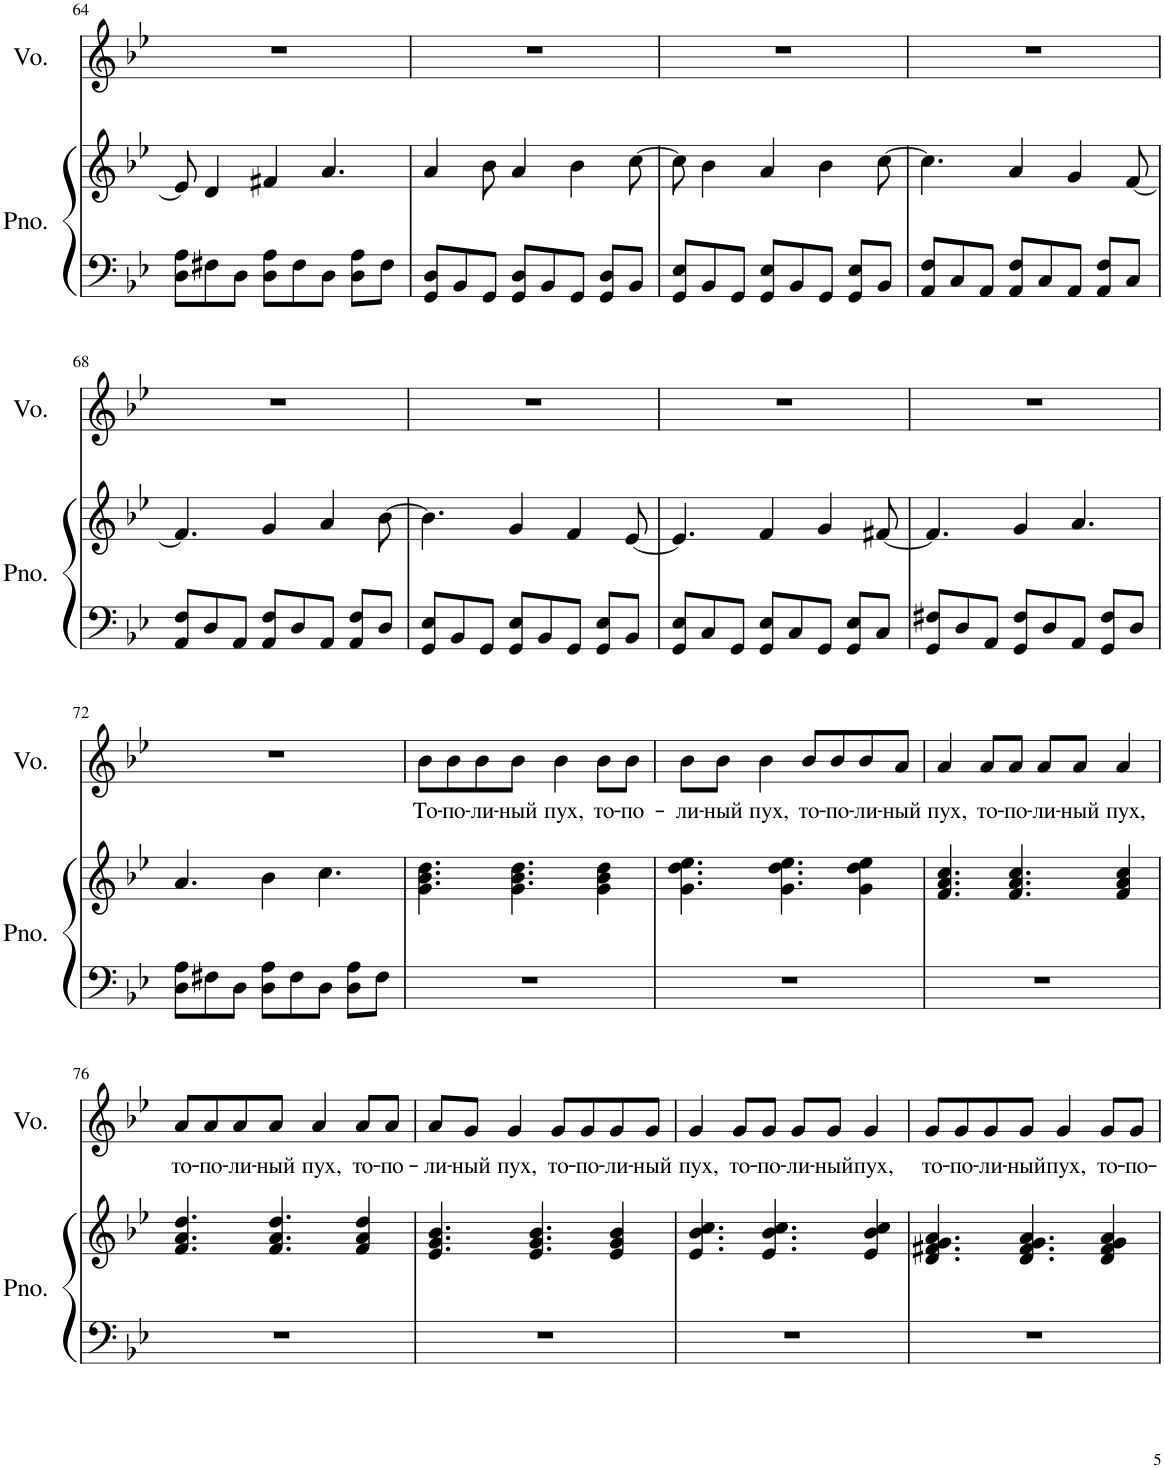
**kern	**kern	**kern	**text
*part2	*part2	*part1	*part1
*staff3	*staff2	*staff1	*staff1
*I"Piano	*	*I"Voice	*
*I'Pno.	*	*I'Vo.	*
!!LO:PB:g=z
*clefF4	*clefG2	*clefG2	*
*	*	*Trd7c12	*
*k[b-e-]	*k[b-e-]	*k[b-e-]	*
*M4/4	*M4/4	*M4/4	*
*met(c)	*met(c)	*met(c)	*
=64	=64	=64	=64
8D\ 8A\L	8e-/]	1r	.
8F#X\	4d/	.	.
8D\J	.	.	.
8D\ 8A\L	4f#X/	.	.
8F#\	.	.	.
8D\J	4.a/	.	.
8D\ 8A\L	.	.	.
8F#\J	.	.	.
=65	=65	=65	=65
8GG/ 8D/L	4a/	1r	.
8BB-/	.	.	.
8GG/J	8b-\	.	.
8GG/ 8D/L	4a/	.	.
8BB-/	.	.	.
8GG/J	4b-\	.	.
8GG/ 8D/L	.	.	.
8BB-/J	[8cc\	.	.
=66	=66	=66	=66
8GG/ 8E-/L	8cc\]	1r	.
8BB-/	4b-\	.	.
8GG/J	.	.	.
8GG/ 8E-/L	4a/	.	.
8BB-/	.	.	.
8GG/J	4b-\	.	.
8GG/ 8E-/L	.	.	.
8BB-/J	[8cc\	.	.
=67	=67	=67	=67
8AA/ 8F/L	4.cc\]	1r	.
8C/	.	.	.
8AA/J	.	.	.
8AA/ 8F/L	4a/	.	.
8C/	.	.	.
8AA/J	4g/	.	.
8AA/ 8F/L	.	.	.
8C/J	[8f/	.	.
!!LO:LB:g=z
=68	=68	=68	=68
8AA/ 8F/L	4.f/]	1r	.
8D/	.	.	.
8AA/J	.	.	.
8AA/ 8F/L	4g/	.	.
8D/	.	.	.
8AA/J	4a/	.	.
8AA/ 8F/L	.	.	.
8D/J	[8b-\	.	.
=69	=69	=69	=69
8GG/ 8E-/L	4.b-\]	1r	.
8BB-/	.	.	.
8GG/J	.	.	.
8GG/ 8E-/L	4g/	.	.
8BB-/	.	.	.
8GG/J	4f/	.	.
8GG/ 8E-/L	.	.	.
8BB-/J	[8e-/	.	.
=70	=70	=70	=70
8GG/ 8E-/L	4.e-/]	1r	.
8C/	.	.	.
8GG/J	.	.	.
8GG/ 8E-/L	4f/	.	.
8C/	.	.	.
8GG/J	4g/	.	.
8GG/ 8E-/L	.	.	.
8C/J	[8f#X/	.	.
=71	=71	=71	=71
8GG/ 8F#X/L	4.f#/]	1r	.
8D/	.	.	.
8AA/J	.	.	.
8GG/ 8F#/L	4g/	.	.
8D/	.	.	.
8AA/J	4.a/	.	.
8GG/ 8F#/L	.	.	.
8D/J	.	.	.
!!LO:LB:g=z
=72	=72	=72	=72
8D\ 8A\L	4.a/	1r	.
8F#X\	.	.	.
8D\J	.	.	.
8D\ 8A\L	4b-\	.	.
8F#\	.	.	.
8D\J	4.cc\	.	.
8D\ 8A\L	.	.	.
8F#\J	.	.	.
=73	=73	=73	=73
!	!	!	!LO:LY:b
1r	4.g\ 4.b-\ 4.dd\	8b-\L	То-
!	!	!	!LO:LY:b
.	.	8b-\	-по-
!	!	!	!LO:LY:b
.	.	8b-\	-ли-
!	!	!	!LO:LY:b
.	4.g\ 4.b-\ 4.dd\	8b-\J	-ный
!	!	!	!LO:LY:b
.	.	4b-\	пух,
!	!	!	!LO:LY:b
.	4g\ 4b-\ 4dd\	8b-\L	то-
!	!	!	!LO:LY:b
.	.	8b-\J	-по-
=74	=74	=74	=74
!	!	!	!LO:LY:b
1r	4.g\ 4.dd\ 4.ee-\	8b-\L	-ли-
!	!	!	!LO:LY:b
.	.	8b-\J	-ный
!	!	!	!LO:LY:b
.	.	4b-\	пух,
.	4.g\ 4.dd\ 4.ee-\	.	.
!	!	!	!LO:LY:b
.	.	8b-/L	то-
!	!	!	!LO:LY:b
.	.	8b-/	-по-
!	!	!	!LO:LY:b
.	4g\ 4dd\ 4ee-\	8b-/	-ли-
!	!	!	!LO:LY:b
.	.	8a/J	-ный
=75	=75	=75	=75
!	!	!	!LO:LY:b
1r	4.f/ 4.a/ 4.cc/	4a/	пух,
!	!	!	!LO:LY:b
.	.	8a/L	то-
!	!	!	!LO:LY:b
.	4.f/ 4.a/ 4.cc/	8a/J	-по-
!	!	!	!LO:LY:b
.	.	8a/L	-ли-
!	!	!	!LO:LY:b
.	.	8a/J	-ный
!	!	!	!LO:LY:b
.	4f/ 4a/ 4cc/	4a/	пух,
!!LO:LB:g=z
=76	=76	=76	=76
!	!	!	!LO:LY:b
1r	4.f/ 4.a/ 4.dd/	8a/L	то-
!	!	!	!LO:LY:b
.	.	8a/	-по-
!	!	!	!LO:LY:b
.	.	8a/	-ли-
!	!	!	!LO:LY:b
.	4.f/ 4.a/ 4.dd/	8a/J	-ный
!	!	!	!LO:LY:b
.	.	4a/	пух,
!	!	!	!LO:LY:b
.	4f/ 4a/ 4dd/	8a/L	то-
!	!	!	!LO:LY:b
.	.	8a/J	-по-
=77	=77	=77	=77
!	!	!	!LO:LY:b
1r	4.e-/ 4.g/ 4.b-/	8a/L	-ли-
!	!	!	!LO:LY:b
.	.	8g/J	-ный
!	!	!	!LO:LY:b
.	.	4g/	пух,
.	4.e-/ 4.g/ 4.b-/	.	.
!	!	!	!LO:LY:b
.	.	8g/L	то-
!	!	!	!LO:LY:b
.	.	8g/	-по-
!	!	!	!LO:LY:b
.	4e-/ 4g/ 4b-/	8g/	-ли-
!	!	!	!LO:LY:b
.	.	8g/J	-ный
=78	=78	=78	=78
!	!	!	!LO:LY:b
1r	4.e-/ 4.b-/ 4.cc/	4g/	пух,
!	!	!	!LO:LY:b
.	.	8g/L	то-
!	!	!	!LO:LY:b
.	4.e-/ 4.b-/ 4.cc/	8g/J	-по-
!	!	!	!LO:LY:b
.	.	8g/L	-ли-
!	!	!	!LO:LY:b
.	.	8g/J	-ный
!	!	!	!LO:LY:b
.	4e-/ 4b-/ 4cc/	4g/	пух,
=79	=79	=79	=79
!	!	!	!LO:LY:b
1r	4.d/ 4.f#X/ 4.g/ 4.a/	8g/L	то-
!	!	!	!LO:LY:b
.	.	8g/	-по-
!	!	!	!LO:LY:b
.	.	8g/	-ли-
!	!	!	!LO:LY:b
.	4.d/ 4.f#/ 4.g/ 4.a/	8g/J	-ный
!	!	!	!LO:LY:b
.	.	4g/	пух,
!	!	!	!LO:LY:b
.	4d/ 4f#/ 4g/ 4a/	8g/L	то-
!	!	!	!LO:LY:b
.	.	8g/J	-по-
=	=	=	=
*-	*-	*-	*-
